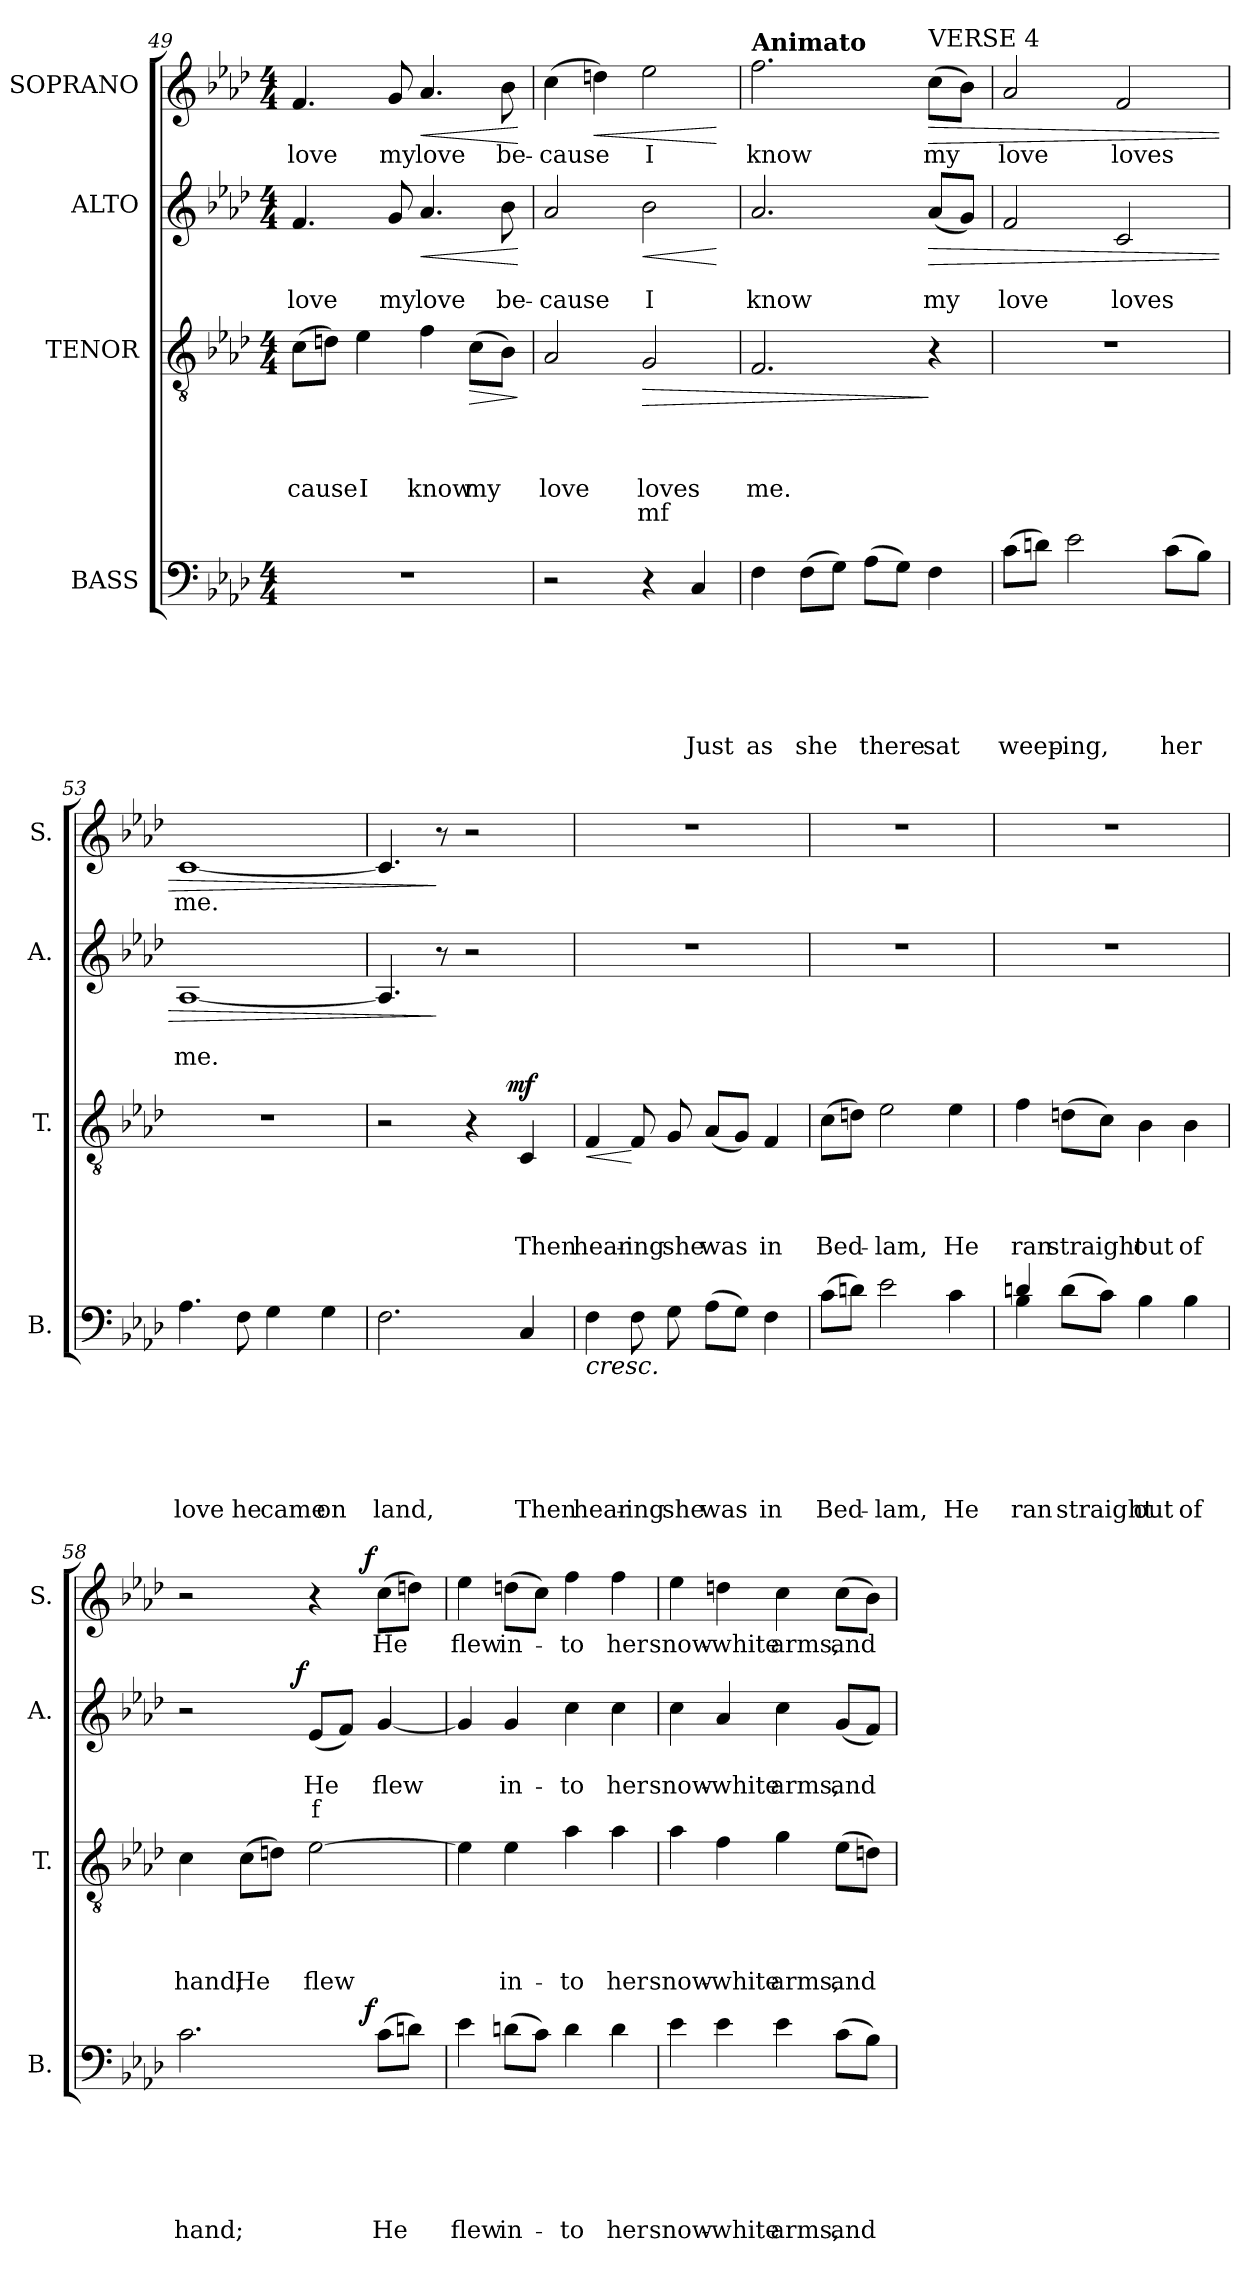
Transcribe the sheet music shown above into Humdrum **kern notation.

**kern	**text	**text	**text	**text	**text	**text	**dynam	**kern	**text	**text	**text	**text	**text	**dynam	**kern	**text	**text	**text	**dynam	**kern	**text	**dynam
*part4	*part4	*part4	*part4	*part4	*part4	*part4	*part4	*part3	*part3	*part3	*part3	*part3	*part3	*part3	*part2	*part2	*part2	*part2	*part2	*part1	*part1	*part1
*staff4	*staff4	*staff4	*staff4	*staff4	*staff4	*staff4	*staff4	*staff3	*staff3	*staff3	*staff3	*staff3	*staff3	*staff3	*staff2	*staff2	*staff2	*staff2	*staff2	*staff1	*staff1	*staff1
*I"BASS	*	*	*	*	*	*	*	*I"TENOR	*	*	*	*	*	*	*I"ALTO	*	*	*	*	*I"SOPRANO	*	*
*I'B.	*	*	*	*	*	*	*	*I'T.	*	*	*	*	*	*	*I'A.	*	*	*	*	*I'S.	*	*
*clefF4	*	*	*	*	*	*	*	*clefGv2	*	*	*	*	*	*	*clefG2	*	*	*	*	*clefG2	*	*
*k[b-e-a-d-]	*	*	*	*	*	*	*	*k[b-e-a-d-]	*	*	*	*	*	*	*k[b-e-a-d-]	*	*	*	*	*k[b-e-a-d-]	*	*
*A-:	*	*	*	*	*	*	*	*A-:	*	*	*	*	*	*	*A-:	*	*	*	*	*A-:	*	*
*M4/4	*	*	*	*	*	*	*	*M4/4	*	*	*	*	*	*	*M4/4	*	*	*	*	*M4/4	*	*
=49	=49	=49	=49	=49	=49	=49	=49	=49	=49	=49	=49	=49	=49	=49	=49	=49	=49	=49	=49	=49	=49	=49
!	!	!	!	!	!	!	!	!	!	!	!	!LO:LY:b	!	!	!	!	!LO:LY:b	!	!	!	!LO:LY:b	!
1r	.	.	.	.	.	.	.	(>8c\L	.	.	.	-cause	.	.	4.f/	.	love	.	.	4.f/	love	.
.	.	.	.	.	.	.	.	8dn\J)	.	.	.	.	.	.	.	.	.	.	.	.	.	.
!	!	!	!	!	!	!	!	!	!	!	!	!LO:LY:b	!	!	!	!	!	!	!	!	!	!
.	.	.	.	.	.	.	.	4e-\	.	.	.	I	.	.	.	.	.	.	.	.	.	.
!	!	!	!	!	!	!	!	!	!	!	!	!	!	!	!	!	!LO:LY:b	!	!	!	!LO:LY:b	!
.	.	.	.	.	.	.	.	.	.	.	.	.	.	.	8g/	.	my	.	.	8g/	my	.
!	!	!	!	!	!	!	!	!	!	!	!	!LO:LY:b	!	!	!	!	!LO:LY:b	!	!LO:HP:b	!	!LO:LY:b	!LO:HP:b
.	.	.	.	.	.	.	.	4f\	.	.	.	know	.	.	4.a-/	.	love	.	<	4.a-/	love	<
!	!	!	!	!	!	!	!	!	!	!	!	!LO:LY:b	!	!LO:HP:b	!	!	!	!	!	!	!	!
.	.	.	.	.	.	.	.	(>8c\L	.	.	.	my	.	>	.	.	.	.	.	.	.	.
!	!	!	!	!	!	!	!	!	!	!	!	!	!	!	!	!	!LO:LY:b	!	!	!	!LO:LY:b	!
.	.	.	.	.	.	.	.	8B-\J)	.	.	.	.	.	.	8b-\	.	be-	.	.	8b-\	be-	.
.	.	.	.	.	.	.	.	.	.	.	.	.	.	]	.	.	.	.	[	.	.	[
!!LO:LB:g=z
=50	=50	=50	=50	=50	=50	=50	=50	=50	=50	=50	=50	=50	=50	=50	=50	=50	=50	=50	=50	=50	=50	=50
!	!	!	!	!	!	!	!	!	!	!	!	!LO:LY:b	!	!	!	!	!LO:LY:b	!	!	!	!LO:LY:b	!
2r	.	.	.	.	.	.	.	2A-/	.	.	.	love	.	.	2a-/	.	-cause	.	.	(>4cc\	-cause	.
!	!	!	!	!	!	!	!	!	!	!	!	!	!	!	!	!	!	!	!	!	!	!LO:HP:b
.	.	.	.	.	.	.	.	.	.	.	.	.	.	.	.	.	.	.	.	4ddn\)	.	<
!	!	!	!	!	!	!	!	!	!	!	!	!LO:LY:b	!LO:LY:b	!LO:HP:b	!	!	!LO:LY:b	!	!LO:HP:b	!	!LO:LY:b	!
4r	.	.	.	.	.	.	.	2G/	.	.	.	loves	mf	>	2b-\	.	I	.	<	2ee-\	I	.
!	!	!	!	!	!	!LO:LY:b	!	!	!	!	!	!	!	!	!	!	!	!	!	!	!	!
4C/	.	.	.	.	.	Just	.	.	.	.	.	.	.	.	.	.	.	.	.	.	.	.
.	.	.	.	.	.	.	.	.	.	.	.	.	.	.	.	.	.	.	[	.	.	[
=51	=51	=51	=51	=51	=51	=51	=51	=51	=51	=51	=51	=51	=51	=51	=51	=51	=51	=51	=51	=51	=51	=51
!	!	!	!	!	!	!	!	!	!	!	!	!	!	!	!	!	!	!	!	!LO:TX:a:B:t=Animato	!	!
!	!	!	!	!	!	!LO:LY:b	!	!	!	!	!	!LO:LY:b	!	!	!	!	!LO:LY:b	!	!	!	!LO:LY:b	!
4F\	.	.	.	.	.	as	.	2.F/	.	.	.	me.	.	.	2.a-/	.	know	.	.	2.ff\	know	.
!	!	!	!	!	!	!LO:LY:b	!	!	!	!	!	!	!	!	!	!	!	!	!	!	!	!
(>8F\L	.	.	.	.	.	she	.	.	.	.	.	.	.	.	.	.	.	.	.	.	.	.
8G\J)	.	.	.	.	.	.	.	.	.	.	.	.	.	.	.	.	.	.	.	.	.	.
!	!	!	!	!	!	!LO:LY:b	!	!	!	!	!	!	!	!	!	!	!	!	!	!	!	!
(>8A-\L	.	.	.	.	.	there	.	.	.	.	.	.	.	.	.	.	.	.	.	.	.	.
8G\J)	.	.	.	.	.	.	.	.	.	.	.	.	.	.	.	.	.	.	.	.	.	.
!	!	!	!	!	!	!	!	!	!	!	!	!	!	!	!	!	!	!	!	!LO:TX:a:t=VERSE 4	!	!
!	!	!	!	!	!	!LO:LY:b	!	!	!	!	!	!	!	!	!	!	!LO:LY:b	!	!LO:HP:b	!	!LO:LY:b	!LO:HP:b
4F\	.	.	.	.	.	sat	.	4r	.	.	.	.	.	]	(<8a-/L	.	my	.	>	(>8cc\L	my	>
.	.	.	.	.	.	.	.	.	.	.	.	.	.	.	8g/J)	.	.	.	.	8b-\J)	.	.
=52	=52	=52	=52	=52	=52	=52	=52	=52	=52	=52	=52	=52	=52	=52	=52	=52	=52	=52	=52	=52	=52	=52
!	!	!	!	!	!	!LO:LY:b	!	!	!	!	!	!	!	!	!	!	!LO:LY:b	!	!	!	!LO:LY:b	!
(>8c\L	.	.	.	.	.	weep-	.	1r	.	.	.	.	.	.	2f/	.	love	.	.	2a-/	love	.
8dn\J)	.	.	.	.	.	.	.	.	.	.	.	.	.	.	.	.	.	.	.	.	.	.
!	!	!	!	!	!	!LO:LY:b	!	!	!	!	!	!	!	!	!	!	!	!	!	!	!	!
2e-\	.	.	.	.	.	-ing,	.	.	.	.	.	.	.	.	.	.	.	.	.	.	.	.
!	!	!	!	!	!	!	!	!	!	!	!	!	!	!	!	!	!LO:LY:b	!	!	!	!LO:LY:b	!
.	.	.	.	.	.	.	.	.	.	.	.	.	.	.	2c/	.	loves	.	.	2f/	loves	.
!	!	!	!	!	!	!LO:LY:b	!	!	!	!	!	!	!	!	!	!	!	!	!	!	!	!
(>8c\L	.	.	.	.	.	her	.	.	.	.	.	.	.	.	.	.	.	.	.	.	.	.
8B-\J)	.	.	.	.	.	.	.	.	.	.	.	.	.	.	.	.	.	.	.	.	.	.
=53	=53	=53	=53	=53	=53	=53	=53	=53	=53	=53	=53	=53	=53	=53	=53	=53	=53	=53	=53	=53	=53	=53
!	!	!	!	!	!	!LO:LY:b	!	!	!	!	!	!	!	!	!	!	!LO:LY:b	!	!	!	!LO:LY:b	!
4.A-\	.	.	.	.	.	love	.	1r	.	.	.	.	.	.	[<1A-	.	me.	.	.	[<1c	me.	.
!	!	!	!	!	!	!LO:LY:b	!	!	!	!	!	!	!	!	!	!	!	!	!	!	!	!
8F\	.	.	.	.	.	he	.	.	.	.	.	.	.	.	.	.	.	.	.	.	.	.
!	!	!	!	!	!	!LO:LY:b	!	!	!	!	!	!	!	!	!	!	!	!	!	!	!	!
4G\	.	.	.	.	.	came	.	.	.	.	.	.	.	.	.	.	.	.	.	.	.	.
!	!	!	!	!	!	!LO:LY:b	!	!	!	!	!	!	!	!	!	!	!	!	!	!	!	!
4G\	.	.	.	.	.	on	.	.	.	.	.	.	.	.	.	.	.	.	.	.	.	.
=54	=54	=54	=54	=54	=54	=54	=54	=54	=54	=54	=54	=54	=54	=54	=54	=54	=54	=54	=54	=54	=54	=54
!	!	!	!	!	!	!LO:LY:b	!	!	!	!	!	!	!	!	!	!	!	!	!	!	!	!
*	*	*	*	*	*	*	*	*^	*	*	*	*	*	*	*	*	*	*	*	*	*	*
2.F\	.	.	.	.	.	land,	.	2r	2ryy	.	.	.	.	.	.	4.A-/]	.	.	.	.	4.c/]	.	.
.	.	.	.	.	.	.	.	.	.	.	.	.	.	.	.	8r	.	.	.	]	8r	.	]
.	.	.	.	.	.	.	.	4r	8..ryy	.	.	.	.	.	.	2r	.	.	.	.	2r	.	.
!	!	!	!	!	!	!	!	!	!	!	!	!	!	!	!LO:DY:a	!	!	!	!	!	!	!	!
.	.	.	.	.	.	.	.	.	4ryy	.	.	.	.	.	mf	.	.	.	.	.	.	.	.
!	!	!	!	!	!	!LO:LY:b	!	!	!	!	!	!	!LO:LY:b	!	!	!	!	!	!	!	!	!	!
4C/	.	.	.	.	.	Then	.	4C/	.	.	.	.	Then	.	.	.	.	.	.	.	.	.	.
.	.	.	.	.	.	.	.	.	32ryy	.	.	.	.	.	.	.	.	.	.	.	.	.	.
!!LO:PB:g=z
=55	=55	=55	=55	=55	=55	=55	=55	=55	=55	=55	=55	=55	=55	=55	=55	=55	=55	=55	=55	=55	=55	=55	=55
!	!	!	!	!	!	!LO:LY:b	!LO:HP:b	!	!	!	!	!	!LO:LY:b	!	!LO:HP:b	!	!	!	!	!	!	!	!
*	*	*	*	*	*	*	*	*v	*v	*	*	*	*	*	*	*	*	*	*	*	*	*	*
4F\	.	.	.	.	.	hear-	<	4F/	.	.	.	hear-	.	<	1r	.	.	.	.	1r	.	.
!	!	!	!	!	!	!LO:LY:b:rj	!	!	!	!	!	!LO:LY:b:rj	!	!	!	!	!	!	!	!	!	!
8F\	.	.	.	.	.	-ing	.	8F/	.	.	.	-ing	.	[	.	.	.	.	.	.	.	.
!	!	!	!	!	!	!LO:LY:b	!	!	!	!	!	!LO:LY:b	!	!	!	!	!	!	!	!	!	!
8G\	.	.	.	.	.	she	.	8G/	.	.	.	she	.	.	.	.	.	.	.	.	.	.
!	!	!	!	!	!	!LO:LY:b	!	!	!	!	!	!LO:LY:b	!	!	!	!	!	!	!	!	!	!
(>8A-\L	.	.	.	.	.	was	.	(<8A-/L	.	.	.	was	.	.	.	.	.	.	.	.	.	.
8G\J)	.	.	.	.	.	.	.	8G/J)	.	.	.	.	.	.	.	.	.	.	.	.	.	.
!	!	!	!	!	!	!LO:LY:b	!	!	!	!	!	!LO:LY:b	!	!	!	!	!	!	!	!	!	!
4F\	.	.	.	.	.	in	.	4F/	.	.	.	in	.	.	.	.	.	.	.	.	.	.
=56	=56	=56	=56	=56	=56	=56	=56	=56	=56	=56	=56	=56	=56	=56	=56	=56	=56	=56	=56	=56	=56	=56
!	!	!	!	!	!	!LO:LY:b	!	!	!	!	!	!LO:LY:b	!	!	!	!	!	!	!	!	!	!
(>8c\L	.	.	.	.	.	Bed-	.	(>8c\L	.	.	.	Bed-	.	.	1r	.	.	.	.	1r	.	.
8dn\J)	.	.	.	.	.	.	.	8dn\J)	.	.	.	.	.	.	.	.	.	.	.	.	.	.
!	!	!	!	!	!	!LO:LY:b	!	!	!	!	!	!LO:LY:b	!	!	!	!	!	!	!	!	!	!
2e-\	.	.	.	.	.	-lam,	.	2e-\	.	.	.	-lam,	.	.	.	.	.	.	.	.	.	.
!	!	!	!	!	!	!LO:LY:b	!	!	!	!	!	!LO:LY:b	!	!	!	!	!	!	!	!	!	!
4c\	.	.	.	.	.	He	.	4e-\	.	.	.	He	.	.	.	.	.	.	.	.	.	.
=57	=57	=57	=57	=57	=57	=57	=57	=57	=57	=57	=57	=57	=57	=57	=57	=57	=57	=57	=57	=57	=57	=57
!	!	!	!	!	!	!LO:LY:b	!	!	!	!	!	!LO:LY:b	!	!	!	!	!	!	!	!	!	!
*^	*	*	*	*	*	*	*	*	*	*	*	*	*	*	*	*	*	*	*	*	*	*
4dn/	4B-\	.	.	.	.	.	ran	.	4f\	.	.	.	ran	.	.	1r	.	.	.	.	1r	.	.
!	!	!	!	!	!	!	!LO:LY:b	!	!	!	!	!	!LO:LY:b	!	!	!	!	!	!	!	!	!	!
2.ryy	(>8d\L	.	.	.	.	.	straight	.	(>8dn\L	.	.	.	straight	.	.	.	.	.	.	.	.	.	.
.	8c\J)	.	.	.	.	.	.	.	8c\J)	.	.	.	.	.	.	.	.	.	.	.	.	.	.
!	!	!	!	!	!	!	!LO:LY:b	!	!	!	!	!	!LO:LY:b	!	!	!	!	!	!	!	!	!	!
.	4B-\	.	.	.	.	.	out	.	4B-\	.	.	.	out	.	.	.	.	.	.	.	.	.	.
!	!	!	!	!	!	!	!LO:LY:b	!	!	!	!	!	!LO:LY:b	!	!	!	!	!	!	!	!	!	!
.	4B-\	.	.	.	.	.	of	.	4B-\	.	.	.	of	.	.	.	.	.	.	.	.	.	.
=58	=58	=58	=58	=58	=58	=58	=58	=58	=58	=58	=58	=58	=58	=58	=58	=58	=58	=58	=58	=58	=58	=58	=58
!	!	!	!	!	!	!	!LO:LY:b	!	!	!	!	!	!LO:LY:b	!	!	!	!	!	!	!	!	!	!
*	*	*	*	*	*	*	*	*	*	*	*	*	*	*	*	*^	*	*	*	*	*^	*	*
2.c\	2ryy	.	.	.	.	.	hand;	.	4c\	.	.	.	hand;	.	.	2r	4...ryy	.	.	.	.	2r	2ryy	.	.
!	!	!	!	!	!	!	!	!	!	!	!	!	!LO:LY:b	!	!	!	!	!	!	!	!	!	!	!	!
.	.	.	.	.	.	.	.	.	(>8c\L	.	.	.	He	.	.	.	.	.	.	.	.	.	.	.	.
.	.	.	.	.	.	.	.	.	8dn\J)	.	.	.	.	.	.	.	.	.	.	.	.	.	.	.	.
!	!	!	!	!	!	!	!	!	!	!	!	!	!	!	!	!	!	!	!	!	!LO:DY:a	!	!	!	!
.	.	.	.	.	.	.	.	.	.	.	.	.	.	.	.	.	2ryy	.	.	.	f	.	.	.	.
!	!	!	!	!	!	!	!	!	!	!	!	!	!LO:LY:b	!	!	!	!	!	!LO:LY:b	!LO:LY:b	!	!	!	!	!
.	8..ryy	.	.	.	.	.	.	.	[>2e-\	.	.	.	flew	.	.	(<8e-/L	.	.	He	f	.	4r	8..ryy	.	.
.	.	.	.	.	.	.	.	.	.	.	.	.	.	.	.	8f/J)	.	.	.	.	.	.	.	.	.
!	!	!	!	!	!	!	!	!LO:DY:a	!	!	!	!	!	!	!	!	!	!	!	!	!	!	!	!	!LO:DY:a
.	4ryy	.	.	.	.	.	.	f	.	.	.	.	.	.	.	.	.	.	.	.	.	.	4ryy	.	f
!	!	!	!	!	!	!	!LO:LY:b	!	!	!	!	!	!	!	!	!	!	!	!LO:LY:b	!	!	!	!	!LO:LY:b	!
(>8c\L	.	.	.	.	.	.	He	[	.	.	.	.	.	.	.	[<4g/	.	.	flew	.	.	(>8cc\L	.	He	.
8dn\J)	.	.	.	.	.	.	.	.	.	.	.	.	.	.	.	.	.	.	.	.	.	8ddn\J)	.	.	.
.	32ryy	.	.	.	.	.	.	.	.	.	.	.	.	.	.	.	32ryy	.	.	.	.	.	32ryy	.	.
=59	=59	=59	=59	=59	=59	=59	=59	=59	=59	=59	=59	=59	=59	=59	=59	=59	=59	=59	=59	=59	=59	=59	=59	=59	=59
!	!	!	!	!	!	!	!LO:LY:b	!	!	!	!	!	!	!	!	!	!	!	!	!	!	!	!	!LO:LY:b	!
*	*	*	*	*	*	*	*	*	*	*	*	*	*	*	*	*v	*v	*	*	*	*	*	*	*	*
*v	*v	*	*	*	*	*	*	*	*	*	*	*	*	*	*	*	*	*	*	*	*v	*v	*	*
4e-\	.	.	.	.	.	flew	.	4e-\]	.	.	.	.	.	.	4g/]	.	.	.	.	4ee-\	flew	.
!	!	!	!	!	!	!LO:LY:b	!	!	!	!	!	!LO:LY:b	!	!	!	!	!LO:LY:b	!	!	!	!LO:LY:b	!
(>8dn\L	.	.	.	.	.	in-	.	4e-\	.	.	.	in-	.	.	4g/	.	in-	.	.	(>8ddn\L	in-	.
8c\J)	.	.	.	.	.	.	.	.	.	.	.	.	.	.	.	.	.	.	.	8cc\J)	.	.
!	!	!	!	!	!	!LO:LY:b	!	!	!	!	!	!LO:LY:b	!	!	!	!	!LO:LY:b	!	!	!	!LO:LY:b	!
4d\	.	.	.	.	.	-to	.	4a-\	.	.	.	-to	.	.	4cc\	.	-to	.	.	4ff\	-to	.
!	!	!	!	!	!	!LO:LY:b	!	!	!	!	!	!LO:LY:b	!	!	!	!	!LO:LY:b	!	!	!	!LO:LY:b	!
4d\	.	.	.	.	.	her	.	4a-\	.	.	.	her	.	.	4cc\	.	her	.	.	4ff\	her	.
!!LO:LB:g=z
=60	=60	=60	=60	=60	=60	=60	=60	=60	=60	=60	=60	=60	=60	=60	=60	=60	=60	=60	=60	=60	=60	=60
!	!	!	!	!	!	!LO:LY:b	!	!	!	!	!	!LO:LY:b	!	!	!	!	!LO:LY:b	!	!	!	!LO:LY:b	!
4e-\	.	.	.	.	.	snow-	.	4a-\	.	.	.	snow-	.	.	4cc\	.	snow-	.	.	4ee-\	snow-	.
!	!	!	!	!	!	!LO:LY:b:rj	!	!	!	!	!	!LO:LY:b:rj	!	!	!	!	!LO:LY:b:rj	!	!	!	!LO:LY:b:rj	!
4e-\	.	.	.	.	.	-white	.	4f\	.	.	.	-white	.	.	4a-/	.	-white	.	.	4ddn\	-white	.
!	!	!	!	!	!	!LO:LY:b	!	!	!	!	!	!LO:LY:b	!	!	!	!	!LO:LY:b	!	!	!	!LO:LY:b	!
4e-\	.	.	.	.	.	arms,	.	4g\	.	.	.	arms,	.	.	4cc\	.	arms,	.	.	4cc\	arms,	.
!	!	!	!	!	!	!LO:LY:b	!	!	!	!	!	!LO:LY:b	!	!	!	!	!LO:LY:b	!	!	!	!LO:LY:b	!
(>8c\L	.	.	.	.	.	and	.	(>8e-\L	.	.	.	and	.	.	(<8g/L	.	and	.	.	(>8cc\L	and	.
8B-\J)	.	.	.	.	.	.	.	8dn\J)	.	.	.	.	.	.	8f/J)	.	.	.	.	8b-\J)	.	.
=	=	=	=	=	=	=	=	=	=	=	=	=	=	=	=	=	=	=	=	=	=	=
*-	*-	*-	*-	*-	*-	*-	*-	*-	*-	*-	*-	*-	*-	*-	*-	*-	*-	*-	*-	*-	*-	*-
